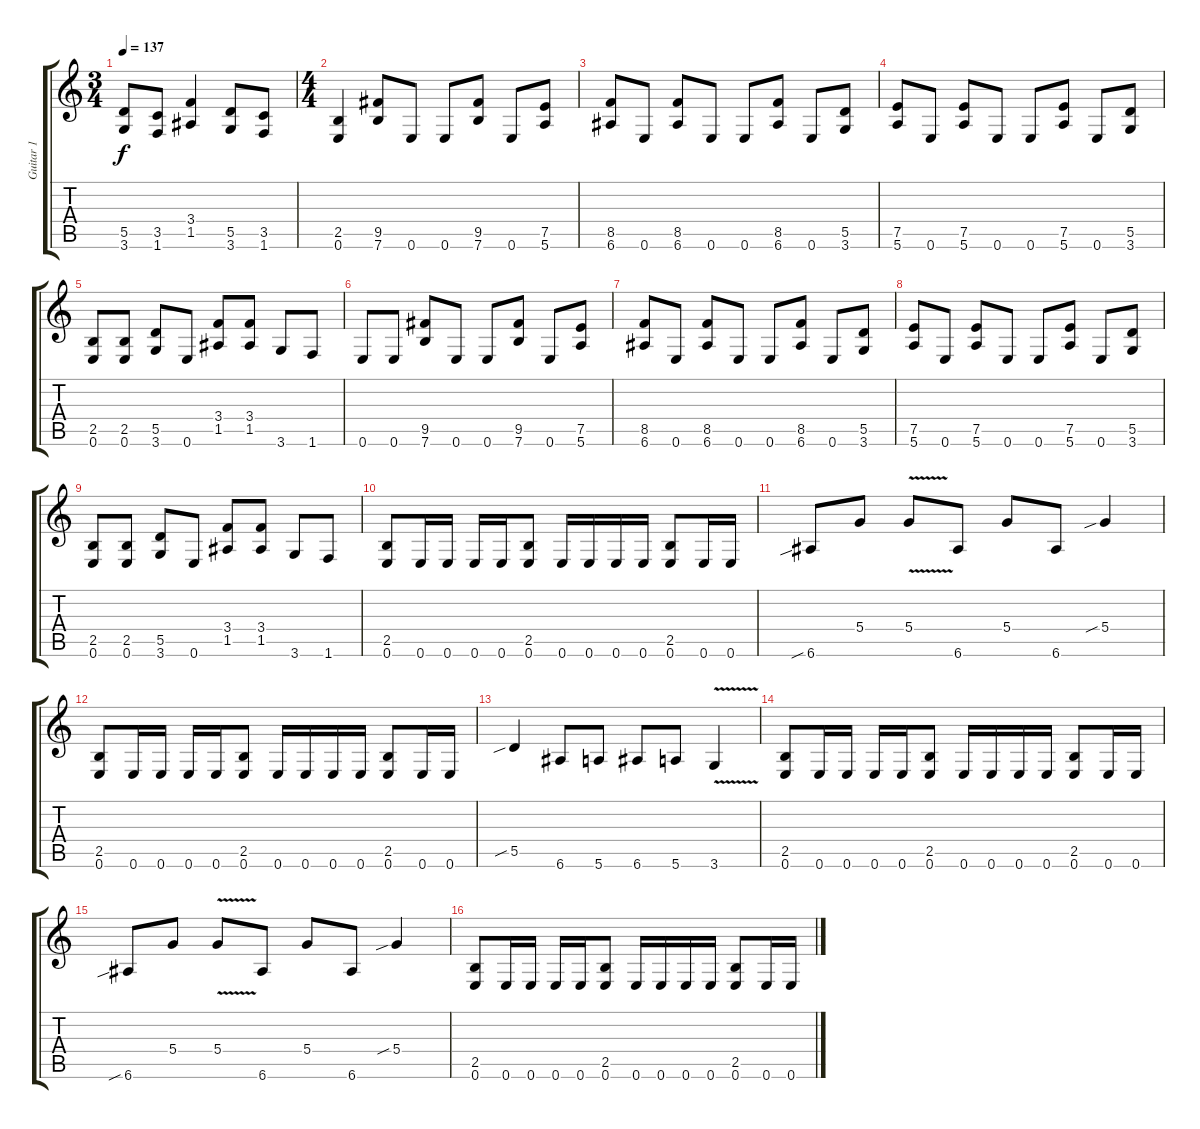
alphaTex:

\track ("Guitar 1" "Guitar 1") {instrument distortionguitar}
\staff {score tabs}
\tuning (E4 B3 G3 D3 A2 E2) {hide}
\ts (3 4)
\tempo 137
\clef g2
\ks c
(5.5 3.6).8{dy f} (3.5 1.6).8 (3.4 1.5).4 (5.5 3.6).8 (3.5 1.6).8 |
\ts (4 4)
(2.5 0.6).4 (9.5 7.6).8 0.6.8 0.6.8 (9.5 7.6).8 0.6.8 (7.5 5.6).8 |
(8.5 6.6).8 0.6.8 (8.5 6.6).8 0.6.8 0.6.8 (8.5 6.6).8 0.6.8 (5.5 3.6).8 |
(7.5 5.6).8 0.6.8 (7.5 5.6).8 0.6.8 0.6.8 (7.5 5.6).8 0.6.8 (5.5 3.6).8 |
(2.5 0.6).8 (2.5 0.6).8 (5.5 3.6).8 0.6.8 (3.4 1.5).8 (3.4 1.5).8 3.6.8 1.6.8 |
0.6.8 0.6.8 (9.5 7.6).8 0.6.8 0.6.8 (9.5 7.6).8 0.6.8 (7.5 5.6).8 |
(8.5 6.6).8 0.6.8 (8.5 6.6).8 0.6.8 0.6.8 (8.5 6.6).8 0.6.8 (5.5 3.6).8 |
(7.5 5.6).8 0.6.8 (7.5 5.6).8 0.6.8 0.6.8 (7.5 5.6).8 0.6.8 (5.5 3.6).8 |
(2.5 0.6).8 (2.5 0.6).8 (5.5 3.6).8 0.6.8 (3.4 1.5).8 (3.4 1.5).8 3.6.8 1.6.8 |
(2.5 0.6).8 0.6.16 0.6.16 0.6.16 0.6.16 (2.5 0.6).8 0.6.16 0.6.16 0.6.16 0.6.16 (2.5 0.6).8 0.6.16 0.6.16 |
6.6{sib}.8 5.4.8 5.4{v}.8 6.6.8 5.4.8 6.6.8 5.4{sib}.4 |
(2.5 0.6).8 0.6.16 0.6.16 0.6.16 0.6.16 (2.5 0.6).8 0.6.16 0.6.16 0.6.16 0.6.16 (2.5 0.6).8 0.6.16 0.6.16 |
5.5{sib}.4 6.6.8 5.6.8 6.6.8 5.6.8 3.6{v}.4 |
(2.5 0.6).8 0.6.16 0.6.16 0.6.16 0.6.16 (2.5 0.6).8 0.6.16 0.6.16 0.6.16 0.6.16 (2.5 0.6).8 0.6.16 0.6.16 |
6.6{sib}.8 5.4.8 5.4{v}.8 6.6.8 5.4.8 6.6.8 5.4{sib}.4 |
(2.5 0.6).8 0.6.16 0.6.16 0.6.16 0.6.16 (2.5 0.6).8 0.6.16 0.6.16 0.6.16 0.6.16 (2.5 0.6).8 0.6.16 0.6.16
